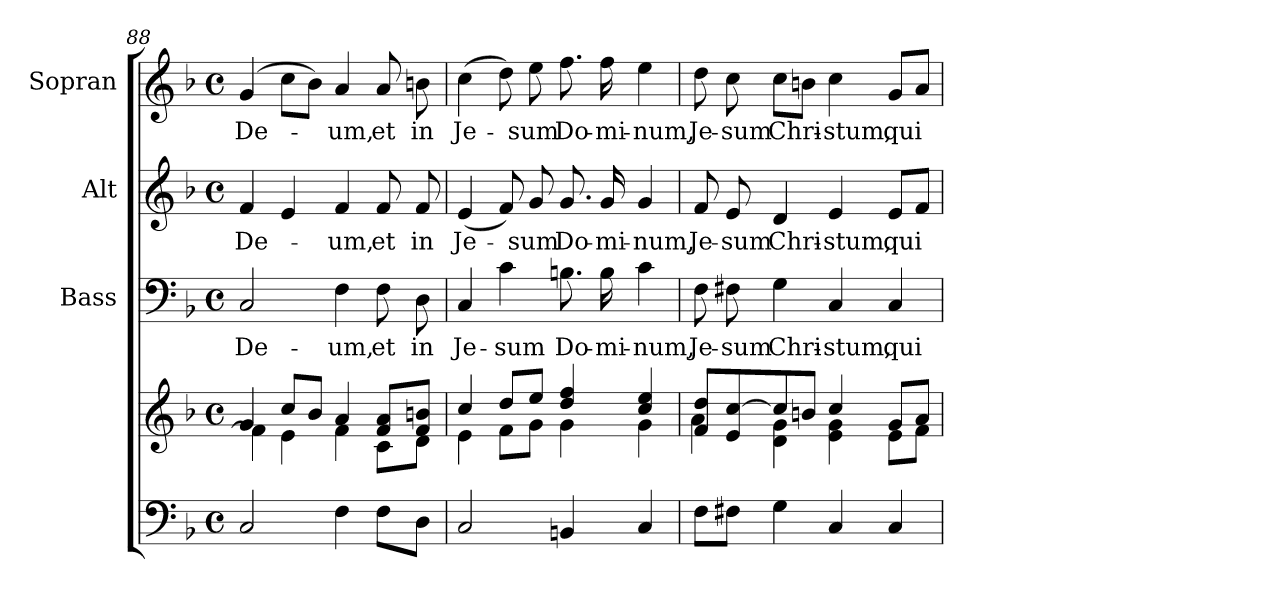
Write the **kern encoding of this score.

**kern	**kern	**kern	**text	**kern	**text	**kern	**text
*part4	*part4	*part3	*part3	*part2	*part2	*part1	*part1
*staff5	*staff4	*staff3	*staff3	*staff2	*staff2	*staff1	*staff1
*	*	*I"Bass	*	*I"Alt	*	*I"Sopran	*
*	*	*I'B.	*	*I'A.	*	*I'S.	*
*clefF4	*clefG2	*clefF4	*	*clefG2	*	*clefG2	*
*k[b-]	*k[b-]	*k[b-]	*	*k[b-]	*	*k[b-]	*
*F:	*F:	*F:	*	*F:	*	*F:	*
*M4/4	*M4/4	*M4/4	*	*M4/4	*	*M4/4	*
*met(c)	*met(c)	*met(c)	*	*met(c)	*	*met(c)	*
=88	=88	=88	=88	=88	=88	=88	=88
*	*^	*	*	*	*	*	*
!	!	!	!	!LO:LY:b	!	!LO:LY:b	!	!LO:LY:b
2C/	4g/	4f\]	2C/	De-	4f/	De-	(4g/	De-
.	8cc/L	4e\	.	.	4e/	.	8cc\L	.
.	8b-/J	.	.	.	.	.	8b-\J)	.
!	!	!	!	!LO:LY:b	!	!LO:LY:b	!	!LO:LY:b
4F\	4a/	4f\	4F\	-um,	4f/	-um,	4a/	-um,
!	!	!	!	!LO:LY:b	!	!LO:LY:b	!	!LO:LY:b
8F\L	8f/ 8a/L	8c\L	8F\	et	8f/	et	8a/	et
!	!	!	!	!LO:LY:b	!	!LO:LY:b	!	!LO:LY:b
8D\J	8f/ 8bn/J	8d\J	8D\	in	8f/	in	8bn\	in
=89	=89	=89	=89	=89	=89	=89	=89	=89
!	!	!	!	!LO:LY:b	!	!LO:LY:b	!	!LO:LY:b
2C/	4cc/	4e\	4C/	Je-	(<4e/	Je-	(>4cc\	Je-
!	!	!	!	!LO:LY:b	!	!	!	!
.	8dd/L	8f\L	4c\	-sum	8f/)	.	8dd\)	.
!	!	!	!	!	!	!LO:LY:b	!	!LO:LY:b
.	8ee/J	8g\J	.	.	8g/	-sum	8ee\	-sum
!	!	!	!	!LO:LY:b	!	!LO:LY:b	!	!LO:LY:b
4BBn/	4dd/ 4ff/	4g\	8.Bn\	Do-	8.g/	Do-	8.ff\	Do-
!	!	!	!	!LO:LY:b	!	!LO:LY:b	!	!LO:LY:b
.	.	.	16B\	-mi-	16g/	-mi-	16ff\	-mi-
!	!	!	!	!LO:LY:b	!	!LO:LY:b	!	!LO:LY:b
4C/	4cc/ 4ee/	4g\	4c\	-num,	4g/	-num,	4ee\	-num,
!!LO:LB:g=z
=90	=90	=90	=90	=90	=90	=90	=90	=90
!	!	!	!	!LO:LY:b	!	!LO:LY:b	!	!LO:LY:b
8F\L	8f/ 8dd/L	4a\	8F\	Je-	8f/	Je-	8dd\	Je-
!	!	!	!	!LO:LY:b	!	!LO:LY:b	!	!LO:LY:b
8F#X\J	8e/ [>8cc/	.	8F#X\	-sum	8e/	-sum	8cc\	-sum
!	!	!	!	!LO:LY:b	!	!LO:LY:b	!	!LO:LY:b
4G\	8cc/]	4d\ 4g\	4G\	Chri-	4d/	Chri-	8cc\L	Chri-
.	8bn/J	.	.	.	.	.	8bn\J	.
!	!	!	!	!LO:LY:b	!	!LO:LY:b	!	!LO:LY:b
4C/	4cc/	4e\ 4g\	4C/	-stum,	4e/	-stum,	4cc\	-stum,
!	!	!	!	!LO:LY:b	!	!LO:LY:b	!	!LO:LY:b
4C/	8g/L	8e\L	4C/	qui	8e/L	qui	8g/L	qui
.	8a/J	8f\J	.	.	8f/J	.	8a/J	.
*	*v	*v	*	*	*	*	*	*
=	=	=	=	=	=	=	=
*-	*-	*-	*-	*-	*-	*-	*-
